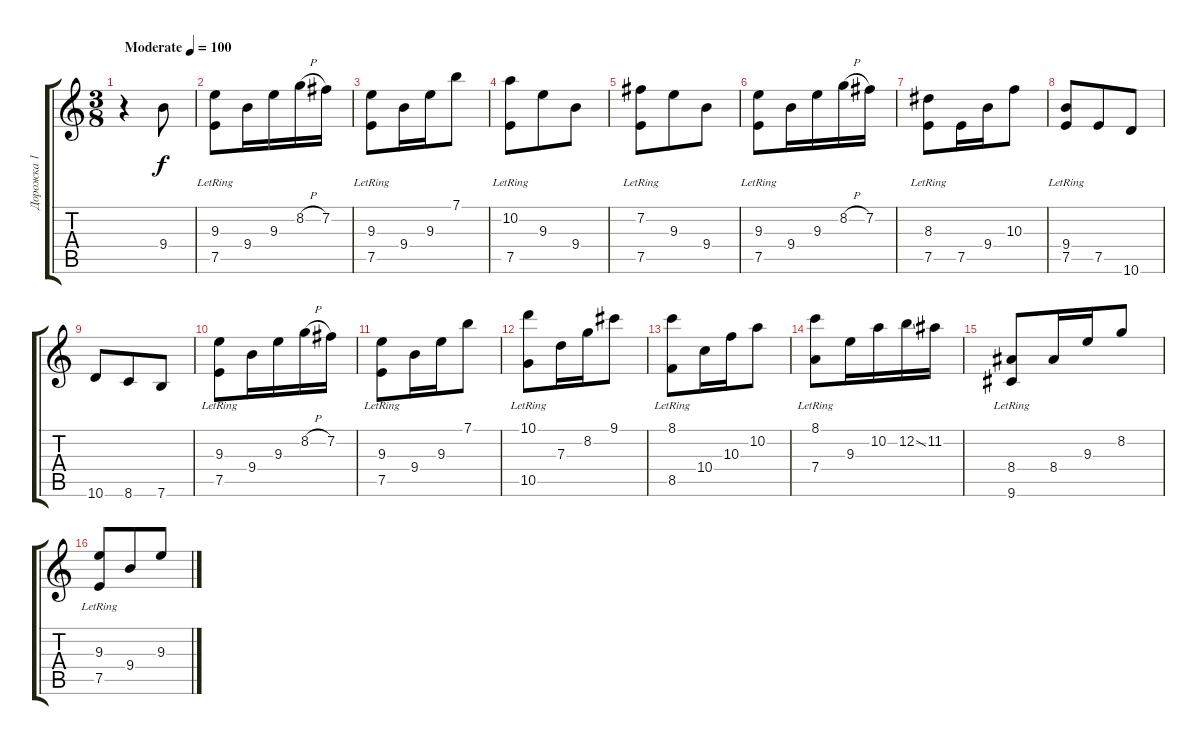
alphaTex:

\track ("Дорожка 1" "Дорожка 1") {instrument acousticguitarsteel}
\staff {score tabs}
\tuning (E4 B3 G3 D3 A2 E2) {hide}
\ts (3 8)
\tempo (100 "Moderate")
\clef g2
\ks c
r.4{dy f instrument acousticguitarsteel} 9.4.8 |
(9.3 7.5{lr}).8 9.4.16 9.3.16 8.2{h}.16 7.2.16 |
(9.3 7.5{lr}).8 9.4.16 9.3.16 7.1.8 |
(10.2 7.5{lr}).8 9.3.8 9.4.8 |
(7.2 7.5{lr}).8 9.3.8 9.4.8 |
(9.3 7.5{lr}).8 9.4.16 9.3.16 8.2{h}.16 7.2.16 |
(8.3 7.5{lr}).8 7.5.16 9.4.16 10.3.8 |
(9.4 7.5{lr}).8 7.5.8 10.6.8 |
10.6.8 8.6.8 7.6.8 |
(9.3 7.5{lr}).8 9.4.16 9.3.16 8.2{h}.16 7.2.16 |
(9.3 7.5{lr}).8 9.4.16 9.3.16 7.1.8 |
(10.1 10.5{lr}).8 7.3.16 8.2.16 9.1.8 |
(8.1 8.5{lr}).8 10.4.16 10.3.16 10.2.8 |
(8.1 7.4{lr}).8 9.3.16 10.2.16 12.2{ss}.16 11.2.16 |
(8.4 9.6{lr}).8 8.4.16 9.3.16 8.2.8 |
(9.3 7.5{lr}).8 9.4.8 9.3.8
